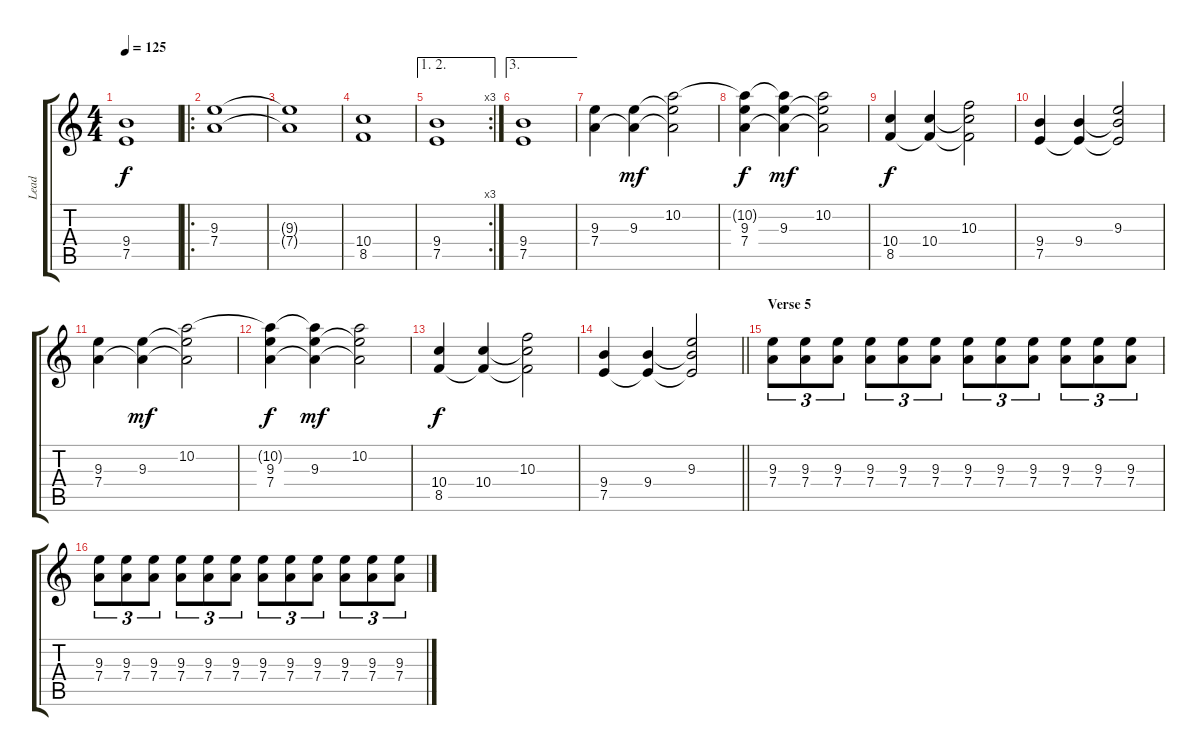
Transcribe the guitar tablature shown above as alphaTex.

\track ("Lead" "Lead") {instrument distortionguitar}
\staff {score tabs}
\tuning (E4 B3 G3 D3 A2 E2) {hide}
\ts (4 4)
\tempo 125
\clef g2
\ks c
(9.4 7.5).1{dy f} |
\ro
(9.3 7.4).1 |
(9.3{t} 7.4{t}).1 |
(10.4 8.5).1 |
\ae (1 2)
\rc 3
(9.4 7.5).1 |
\ae 3
(9.4 7.5).1 |
(9.3 7.4).4 (9.3 7.4{t}).4{dy mf} (10.2 9.3{t} 7.4{t}).2 |
(10.2{t} 9.3 7.4).4{dy f} (10.2{t} 9.3 7.4{t}).4{dy mf} (10.2 9.3{t} 7.4{t}).2 |
(10.4 8.5).4{dy f} (10.4 8.5{t}).4 (10.3 10.4{t} 8.5{t}).2 |
(9.4 7.5).4 (9.4 7.5{t}).4 (9.3 9.4{t} 7.5{t}).2 |
(9.3 7.4).4 (9.3 7.4{t}).4{dy mf} (10.2 9.3{t} 7.4{t}).2 |
(10.2{t} 9.3 7.4).4{dy f} (10.2{t} 9.3 7.4{t}).4{dy mf} (10.2 9.3{t} 7.4{t}).2 |
(10.4 8.5).4{dy f} (10.4 8.5{t}).4 (10.3 10.4{t} 8.5{t}).2 |
\barLineRight lightlight
(9.4 7.5).4 (9.4 7.5{t}).4 (9.3 9.4{t} 7.5{t}).2 |
\section ("" "Verse 5")
(9.3 7.4).8{tu (3 2)} (9.3 7.4).8{tu (3 2)} (9.3 7.4).8{tu (3 2)} (9.3 7.4).8{tu (3 2)} (9.3 7.4).8{tu (3 2)} (9.3 7.4).8{tu (3 2)} (9.3 7.4).8{tu (3 2)} (9.3 7.4).8{tu (3 2)} (9.3 7.4).8{tu (3 2)} (9.3 7.4).8{tu (3 2)} (9.3 7.4).8{tu (3 2)} (9.3 7.4).8{tu (3 2)} |
(9.3 7.4).8{tu (3 2)} (9.3 7.4).8{tu (3 2)} (9.3 7.4).8{tu (3 2)} (9.3 7.4).8{tu (3 2)} (9.3 7.4).8{tu (3 2)} (9.3 7.4).8{tu (3 2)} (9.3 7.4).8{tu (3 2)} (9.3 7.4).8{tu (3 2)} (9.3 7.4).8{tu (3 2)} (9.3 7.4).8{tu (3 2)} (9.3 7.4).8{tu (3 2)} (9.3 7.4).8{tu (3 2)}
